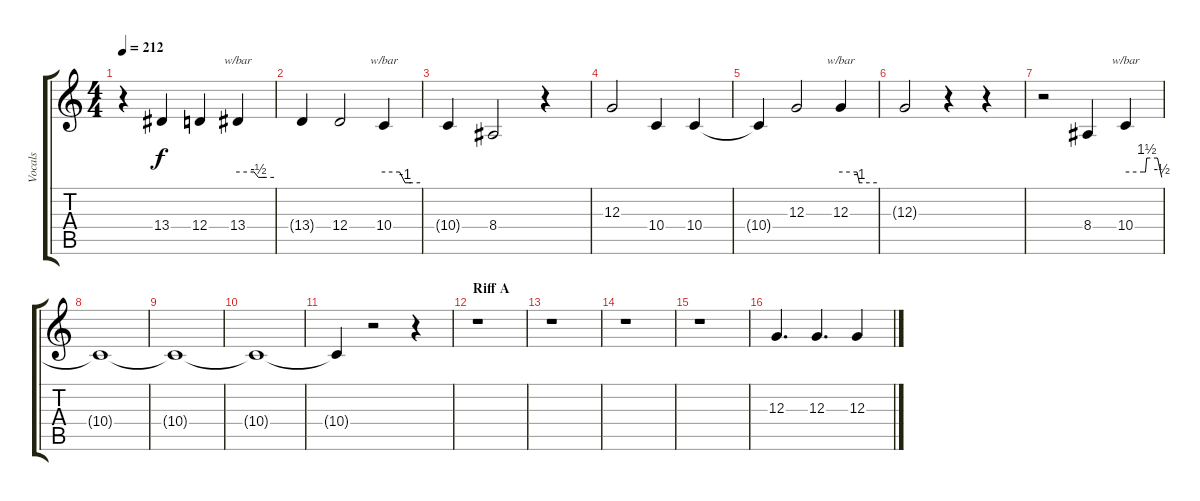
\track ("Vocals" "Vocals") {instrument viola}
\staff {score tabs}
\tuning (E4 B3 G3 D3 A2 E2) {hide}
\ts (4 4)
\tempo 212
\clef g2
\ks c
r.4{dy f} 13.4.4 12.4.4 13.4.4{tbe (custom default 0 0 27 0 34 -2 45 -2 60 -2)} |
13.4{t}.4 12.4.2 10.4.4{tbe (custom default 0 0 26 0 35 -4 45 -4 60 -4)} |
10.4{t}.4 8.4.2 r.4 |
12.3.2 10.4.4 10.4.4 |
10.4{t}.4 12.3.2 12.3.4{tbe (custom default 0 0 27 0 31 -4 60 -4)} |
12.3{t}.2 r.4 r.4 |
r.2 8.4.4 10.4.4{tbe (custom default 0 0 30 0 33 0 35 6 53 6 60 -2)} |
10.4{t}.1 |
10.4{t}.1 |
10.4{t}.1 |
10.4{t}.4 r.2 r.4 |
\section ("" "Riff A")
r.1 |
r.1 |
r.1 |
r.1 |
12.3.4{d} 12.3.4{d} 12.3.4
